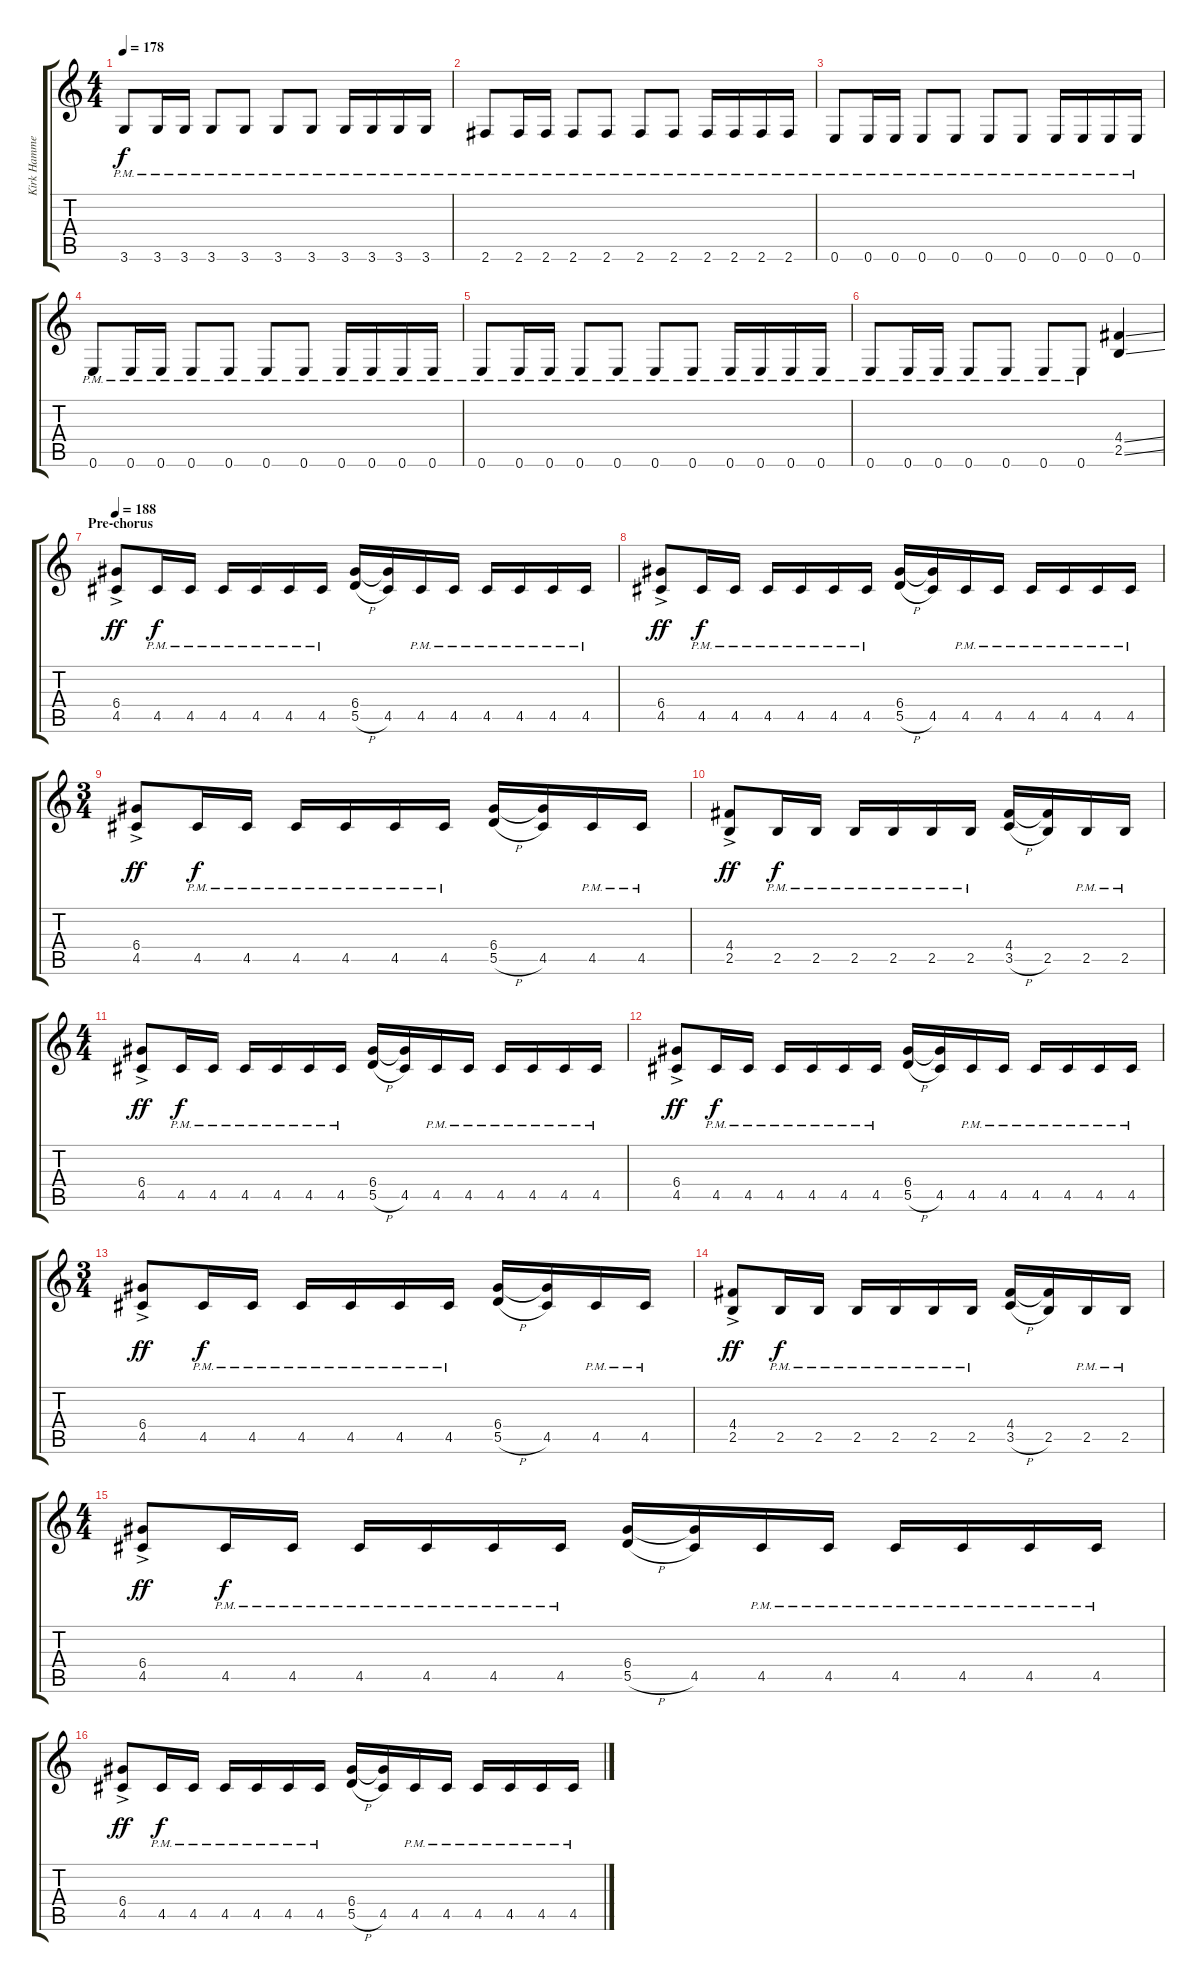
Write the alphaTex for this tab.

\track ("Kirk Hammett (Lead Guitar)" "Kirk Hamme") {instrument distortionguitar}
\staff {score tabs}
\tuning (E4 B3 G3 D3 A2 E2) {hide}
\ts (4 4)
\tempo 178
\clef g2
\ks c
3.6{pm}.8{dy f} 3.6{pm}.16 3.6{pm}.16 3.6{pm}.8 3.6{pm}.8 3.6{pm}.8 3.6{pm}.8 3.6{pm}.16 3.6{pm}.16 3.6{pm}.16 3.6{pm}.16 |
2.6{pm}.8 2.6{pm}.16 2.6{pm}.16 2.6{pm}.8 2.6{pm}.8 2.6{pm}.8 2.6{pm}.8 2.6{pm}.16 2.6{pm}.16 2.6{pm}.16 2.6{pm}.16 |
0.6{pm}.8 0.6{pm}.16 0.6{pm}.16 0.6{pm}.8 0.6{pm}.8 0.6{pm}.8 0.6{pm}.8 0.6{pm}.16 0.6{pm}.16 0.6{pm}.16 0.6{pm}.16 |
0.6{pm}.8 0.6{pm}.16 0.6{pm}.16 0.6{pm}.8 0.6{pm}.8 0.6{pm}.8 0.6{pm}.8 0.6{pm}.16 0.6{pm}.16 0.6{pm}.16 0.6{pm}.16 |
0.6{pm}.8 0.6{pm}.16 0.6{pm}.16 0.6{pm}.8 0.6{pm}.8 0.6{pm}.8 0.6{pm}.8 0.6{pm}.16 0.6{pm}.16 0.6{pm}.16 0.6{pm}.16 |
0.6{pm}.8 0.6{pm}.16 0.6{pm}.16 0.6{pm}.8 0.6{pm}.8 0.6{pm}.8 0.6{pm}.8 (4.4{ss} 2.5{ss}).4 |
\section ("" "Pre-chorus")
\tempo 188
(6.4{ac} 4.5{ac}).8{dy ff} 4.5{pm}.16{dy f} 4.5{pm}.16 4.5{pm}.16 4.5{pm}.16 4.5{pm}.16 4.5{pm}.16 (6.4 5.5{h}).16 (6.4{t} 4.5).16 4.5{pm}.16 4.5{pm}.16 4.5{pm}.16 4.5{pm}.16 4.5{pm}.16 4.5{pm}.16 |
(6.4{ac} 4.5{ac}).8{dy ff} 4.5{pm}.16{dy f} 4.5{pm}.16 4.5{pm}.16 4.5{pm}.16 4.5{pm}.16 4.5{pm}.16 (6.4 5.5{h}).16 (6.4{t} 4.5).16 4.5{pm}.16 4.5{pm}.16 4.5{pm}.16 4.5{pm}.16 4.5{pm}.16 4.5{pm}.16 |
\ts (3 4)
(6.4{ac} 4.5{ac}).8{dy ff} 4.5{pm}.16{dy f} 4.5{pm}.16 4.5{pm}.16 4.5{pm}.16 4.5{pm}.16 4.5{pm}.16 (6.4 5.5{h}).16 (6.4{t} 4.5).16 4.5{pm}.16 4.5{pm}.16 |
(4.4{ac} 2.5{ac}).8{dy ff} 2.5{pm}.16{dy f} 2.5{pm}.16 2.5{pm}.16 2.5{pm}.16 2.5{pm}.16 2.5{pm}.16 (4.4 3.5{h}).16 (4.4{t} 2.5).16 2.5{pm}.16 2.5{pm}.16 |
\ts (4 4)
(6.4{ac} 4.5{ac}).8{dy ff} 4.5{pm}.16{dy f} 4.5{pm}.16 4.5{pm}.16 4.5{pm}.16 4.5{pm}.16 4.5{pm}.16 (6.4 5.5{h}).16 (6.4{t} 4.5).16 4.5{pm}.16 4.5{pm}.16 4.5{pm}.16 4.5{pm}.16 4.5{pm}.16 4.5{pm}.16 |
(6.4{ac} 4.5{ac}).8{dy ff} 4.5{pm}.16{dy f} 4.5{pm}.16 4.5{pm}.16 4.5{pm}.16 4.5{pm}.16 4.5{pm}.16 (6.4 5.5{h}).16 (6.4{t} 4.5).16 4.5{pm}.16 4.5{pm}.16 4.5{pm}.16 4.5{pm}.16 4.5{pm}.16 4.5{pm}.16 |
\ts (3 4)
(6.4{ac} 4.5{ac}).8{dy ff} 4.5{pm}.16{dy f} 4.5{pm}.16 4.5{pm}.16 4.5{pm}.16 4.5{pm}.16 4.5{pm}.16 (6.4 5.5{h}).16 (6.4{t} 4.5).16 4.5{pm}.16 4.5{pm}.16 |
(4.4{ac} 2.5{ac}).8{dy ff} 2.5{pm}.16{dy f} 2.5{pm}.16 2.5{pm}.16 2.5{pm}.16 2.5{pm}.16 2.5{pm}.16 (4.4 3.5{h}).16 (4.4{t} 2.5).16 2.5{pm}.16 2.5{pm}.16 |
\ts (4 4)
(6.4{ac} 4.5{ac}).8{dy ff} 4.5{pm}.16{dy f} 4.5{pm}.16 4.5{pm}.16 4.5{pm}.16 4.5{pm}.16 4.5{pm}.16 (6.4 5.5{h}).16 (6.4{t} 4.5).16 4.5{pm}.16 4.5{pm}.16 4.5{pm}.16 4.5{pm}.16 4.5{pm}.16 4.5{pm}.16 |
(6.4{ac} 4.5{ac}).8{dy ff} 4.5{pm}.16{dy f} 4.5{pm}.16 4.5{pm}.16 4.5{pm}.16 4.5{pm}.16 4.5{pm}.16 (6.4 5.5{h}).16 (6.4{t} 4.5).16 4.5{pm}.16 4.5{pm}.16 4.5{pm}.16 4.5{pm}.16 4.5{pm}.16 4.5{pm}.16
